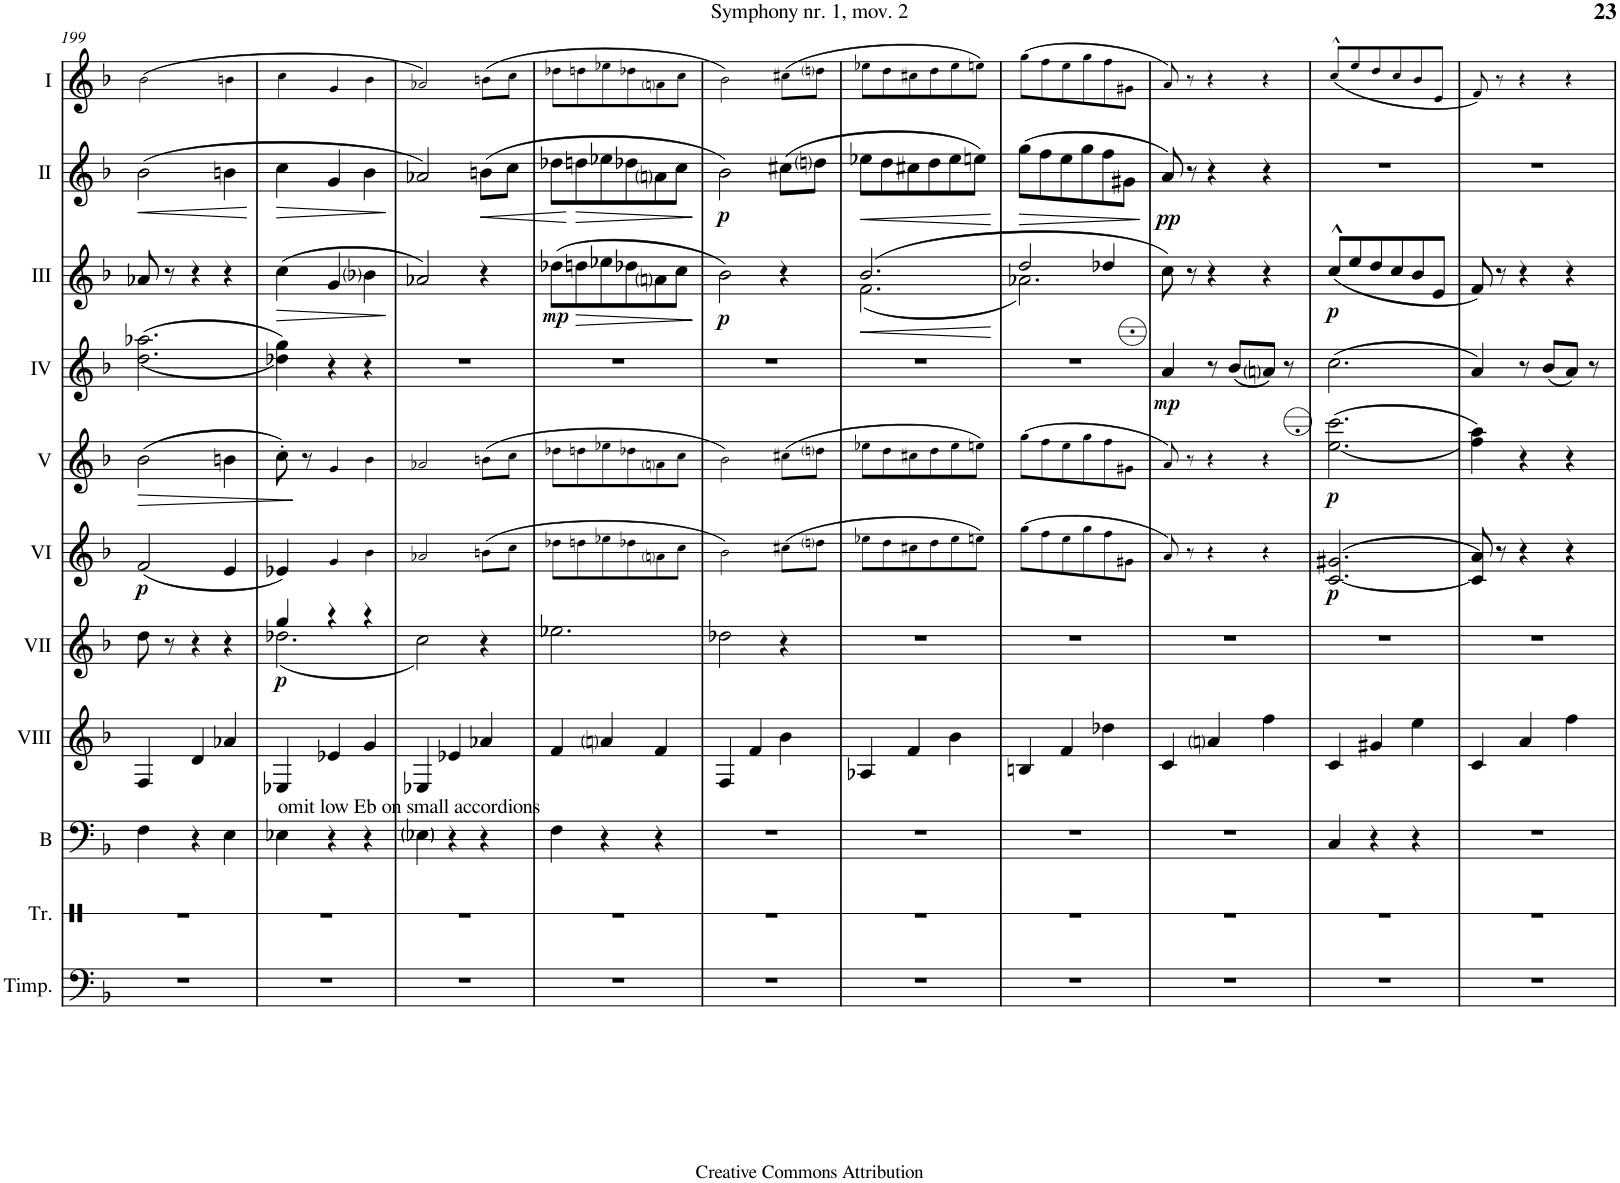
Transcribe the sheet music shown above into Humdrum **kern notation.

**kern	**kern	**kern	**kern	**kern	**dynam	**kern	**dynam	**kern	**dynam	**kern	**dynam	**kern	**dynam	**kern	**dynam	**kern
*part11	*part10	*part9	*part8	*part7	*part7	*part6	*part6	*part5	*part5	*part4	*part4	*part3	*part3	*part2	*part2	*part1
*staff11	*staff10	*staff9	*staff8	*staff7	*staff7	*staff6	*staff6	*staff5	*staff5	*staff4	*staff4	*staff3	*staff3	*staff2	*staff2	*staff1
*I"Timpani	*I"Triangle	*I"Bass	*I"Acc. 8	*I"Acc. 7	*	*I"Acc. 6	*	*I"Acc. 5	*	*I"Acc. 4	*	*I"Acc. 3	*	*I"Acc. 2	*	*I"Acc. 1
*I'Timp.	*I'Tr.	*I'B	*	*	*	*	*	*	*	*	*	*	*	*	*	*
!!LO:PB:g=z
*clefF4	*clefX	*clefF4	*clefG2	*clefG2	*	*clefG2	*	*clefG2	*	*clefG2	*	*clefG2	*	*clefG2	*	*clefG2
*	*	*Trd7c12	*Trd7c12	*Trd7c12	*	*	*	*	*	*Trd7c12	*	*	*	*	*	*
*k[b-]	*k[]	*k[b-]	*k[b-]	*k[b-]	*	*k[b-]	*	*k[b-]	*	*k[b-]	*	*k[b-]	*	*k[b-]	*	*k[b-]
*M3/4	*M3/4	*M3/4	*M3/4	*M3/4	*	*M3/4	*	*M3/4	*	*M3/4	*	*M3/4	*	*M3/4	*	*M3/4
=199	=199	=199	=199	=199	=199	=199	=199	=199	=199	=199	=199	=199	=199	=199	=199	=199
!	!	!	!	!	!	!	!LO:DY:b	!	!LO:HP:b	!	!	!	!	!	!LO:HP:b	!
2.r	2.r	4F\	4F/	8dd\	.	(2F/	p	(2b-\	>	(<(2.dd\ 2.aa-X\	.	8a-X/	.	(2b-\	<	(2b-\
.	.	.	.	8r	.	.	.	.	.	.	.	8r	.	.	.	.
.	.	4r	4d/	4r	.	.	.	.	.	.	.	4r	.	.	.	.
.	.	4E\	4a-X/	4r	.	4E/	.	4bn\	.	.	.	4r	.	4bn\	.	4bn\
.	.	.	.	.	.	.	.	.	.	.	.	.	.	.	[	.
=200	=200	=200	=200	=200	=200	=200	=200	=200	=200	=200	=200	=200	=200	=200	=200	=200
*	*	*	*	*^	*	*	*	*	*	*	*	*	*	*	*	*
!	!	!	!LO:TX:b:t=omit low Eb on small accordions	!	!	!	!	!	!	!	!	!	!	!	!	!	!
!	!	!	!	!	!	!LO:DY:b	!	!	!	!	!	!	!	!LO:HP:b	!	!LO:HP:b	!
2.r	2.r	4E-X\	4E-X/	4gg/	(2.dd-X\	p	4E-X/)	.	8cc'\)	.	4dd-X\ 4gg\))	.	(4cc\	>	4cc\	>	4cc\
.	.	.	.	.	.	.	.	.	8r	]	.	.	.	.	.	.	.
.	.	4r	4e-X/	4r	.	.	4g/	.	4g/	.	4r	.	4g/	.	4g/	.	4g/
.	.	4r	4g/	4r	.	.	4b-\	.	4b-\	.	4r	.	4b-i\	.	4b-\	.	4b-\
*	*	*	*	*v	*v	*	*	*	*	*	*	*	*	*	*	*	*
.	.	.	.	.	.	.	.	.	.	.	.	.	]	.	]	.
=201	=201	=201	=201	=201	=201	=201	=201	=201	=201	=201	=201	=201	=201	=201	=201	=201
2.r	2.r	4E-X\	4E-X/	2cc\)	.	2a-X/	.	2a-X/	.	2.r	.	2a-X/)	.	2a-X/)	.	2a-X/)
.	.	4r	4e-X/	.	.	.	.	.	.	.	.	.	.	.	.	.
!	!	!	!	!	!	!	!	!	!	!	!	!	!	!	!LO:HP:b	!
.	.	4r	4a-X/	4r	.	(8bn\L	.	(8bn\L	.	.	.	4r	.	(8bn\L	<	(8bn\L
.	.	.	.	.	.	8cc\J	.	8cc\J	.	.	.	.	.	8cc\J	.	8cc\J
=202	=202	=202	=202	=202	=202	=202	=202	=202	=202	=202	=202	=202	=202	=202	=202	=202
!	!	!	!	!	!	!	!	!	!	!	!	!	!LO:DY:b	!	!	!
2.r	2.r	4F\	4f/	2.ee-X\	.	8dd-X\L	.	8dd-X\L	.	2.r	.	(8dd-X\L	mp	8dd-X\L	.	8dd-X\L
!	!	!	!	!	!	!	!	!	!	!	!	!	!LO:HP:b	!	!LO:HP:n=1:b	!
.	.	.	.	.	.	8ddn\	.	8ddn\	.	.	.	8ddn\	>	8ddn\	[ >	8ddn\
.	.	4r	4ani/	.	.	8ee-X\	.	8ee-X\	.	.	.	8ee-X\	.	8ee-X\	.	8ee-X\
.	.	.	.	.	.	8dd-X\	.	8dd-X\	.	.	.	8dd-X\	.	8dd-X\	.	8dd-X\
.	.	4r	4f/	.	.	8ani\	.	8ani\	.	.	.	8ani\	.	8ani\	.	8ani\
.	.	.	.	.	.	8cc\J	.	8cc\J	.	.	.	8cc\J	.	8cc\J	.	8cc\J
.	.	.	.	.	.	.	.	.	.	.	.	.	]	.	]	.
=203	=203	=203	=203	=203	=203	=203	=203	=203	=203	=203	=203	=203	=203	=203	=203	=203
!	!	!	!	!	!	!	!	!	!	!	!	!	!LO:DY:b	!	!LO:DY:b	!
2.r	2.r	2.r	4F/	2dd-X\	.	2b-\)	.	2b-\)	.	2.r	.	2b-\)	p	2b-\)	p	2b-\)
.	.	.	4f/	.	.	.	.	.	.	.	.	.	.	.	.	.
.	.	.	4b-\	4r	.	(8cc#X\L	.	(8cc#X\L	.	.	.	4r	.	(8cc#X\L	.	(8cc#X\L
.	.	.	.	.	.	8ddni\J	.	8ddni\J	.	.	.	.	.	8ddni\J	.	8ddni\J
=204	=204	=204	=204	=204	=204	=204	=204	=204	=204	=204	=204	=204	=204	=204	=204	=204
!	!	!	!	!	!	!	!	!	!	!	!	!	!LO:HP:b	!	!LO:HP:b	!
*	*	*	*	*	*	*	*	*	*	*	*	*^	*	*	*	*
2.r	2.r	2.r	4A-X/	2.r	.	8ee-X\L	.	8ee-X\L	.	2.r	.	(2.b-/	(2.f\	<	8ee-X\L	<	8ee-X\L
.	.	.	.	.	.	8dd\	.	8dd\	.	.	.	.	.	.	8dd\	.	8dd\
.	.	.	4f/	.	.	8cc#X\	.	8cc#X\	.	.	.	.	.	.	8cc#X\	.	8cc#X\
.	.	.	.	.	.	8dd\	.	8dd\	.	.	.	.	.	.	8dd\	.	8dd\
.	.	.	4b-\	.	.	8ee-\	.	8ee-\	.	.	.	.	.	.	8ee-\	.	8ee-\
.	.	.	.	.	.	8een\J)	.	8een\J)	.	.	.	.	.	.	8een\J)	.	8een\J)
*	*	*	*	*	*	*	*	*	*	*	*	*v	*v	*	*	*	*
.	.	.	.	.	.	.	.	.	.	.	.	.	[	.	[	.
=205	=205	=205	=205	=205	=205	=205	=205	=205	=205	=205	=205	=205	=205	=205	=205	=205
*	*	*	*	*	*	*	*	*	*	*	*	*^	*	*	*	*
!	!	!	!	!	!	!	!	!	!	!	!	!	!	!	!	!LO:HP:b	!
2.r	2.r	2.r	4Bn/	2.r	.	(8gg\L	.	(8gg\L	.	2.r	.	2dd/	2.a-X\)	.	(8gg\L	>	(8gg\L
.	.	.	.	.	.	8ff\	.	8ff\	.	.	.	.	.	.	8ff\	.	8ff\
.	.	.	4f/	.	.	8ee\	.	8ee\	.	.	.	.	.	.	8ee\	.	8ee\
.	.	.	.	.	.	8gg\	.	8gg\	.	.	.	.	.	.	8gg\	.	8gg\
.	.	.	4dd-X\	.	.	8ff\	.	8ff\	.	.	.	4dd-X/	.	.	8ff\	.	8ff\
.	.	.	.	.	.	8g#X\J	.	8g#X\J	.	.	.	.	.	.	8g#X\J	.	8g#X\J
*	*	*	*	*	*	*	*	*	*	*	*	*v	*v	*	*	*	*
.	.	.	.	.	.	.	.	.	.	.	.	.	.	.	]	.
=206	=206	=206	=206	=206	=206	=206	=206	=206	=206	=206	=206	=206	=206	=206	=206	=206
!	!	!	!	!	!	!	!	!	!	!	!LO:DY:b	!	!	!	!LO:DY:b	!
2.r	2.r	2.r	4c/	2.r	.	8a/)	.	8a/)	.	4aa/	mp	8cc\)	.	8a/)	pp	8a/)
.	.	.	.	.	.	8r	.	8r	.	.	.	8r	.	8r	.	8r
.	.	.	4ani/	.	.	4r	.	4r	.	8r	.	4r	.	4r	.	4r
.	.	.	.	.	.	.	.	.	.	(8bb-/L	.	.	.	.	.	.
.	.	.	4ff\	.	.	4r	.	4r	.	8aani/J)	.	4r	.	4r	.	4r
.	.	.	.	.	.	.	.	.	.	8r	.	.	.	.	.	.
=207	=207	=207	=207	=207	=207	=207	=207	=207	=207	=207	=207	=207	=207	=207	=207	=207
!	!	!	!	!	!	!	!LO:DY:b	!	!LO:DY:b	!	!	!	!LO:DY:b	!	!	!
2.r	2.r	4C/	4c/	2.r	.	(>[2.C/ 2.G#X/	p	(<(>2.e\ 2.cc\	p	(2.ccc\	.	(8cc^^/L	p	2.r	.	(8cc^^/L
.	.	.	.	.	.	.	.	.	.	.	.	8ee/	.	.	.	8ee/
.	.	4r	4g#X/	.	.	.	.	.	.	.	.	8dd/	.	.	.	8dd/
.	.	.	.	.	.	.	.	.	.	.	.	8cc/	.	.	.	8cc/
.	.	4r	4ee\	.	.	.	.	.	.	.	.	8b-/	.	.	.	8b-/
.	.	.	.	.	.	.	.	.	.	.	.	8e/J	.	.	.	8e/J
=208	=208	=208	=208	=208	=208	=208	=208	=208	=208	=208	=208	=208	=208	=208	=208	=208
2.r	2.r	2.r	4c/	2.r	.	8C/] 8A/)	.	4f\ 4a\))	.	4aa/)	.	8f/)	.	2.r	.	8f/)
.	.	.	.	.	.	8r	.	.	.	.	.	8r	.	.	.	8r
.	.	.	4a/	.	.	4r	.	4r	.	8r	.	4r	.	.	.	4r
.	.	.	.	.	.	.	.	.	.	(8bb-/L	.	.	.	.	.	.
.	.	.	4ff\	.	.	4r	.	4r	.	8aa/J)	.	4r	.	.	.	4r
.	.	.	.	.	.	.	.	.	.	8r	.	.	.	.	.	.
=	=	=	=	=	=	=	=	=	=	=	=	=	=	=	=	=
*-	*-	*-	*-	*-	*-	*-	*-	*-	*-	*-	*-	*-	*-	*-	*-	*-
